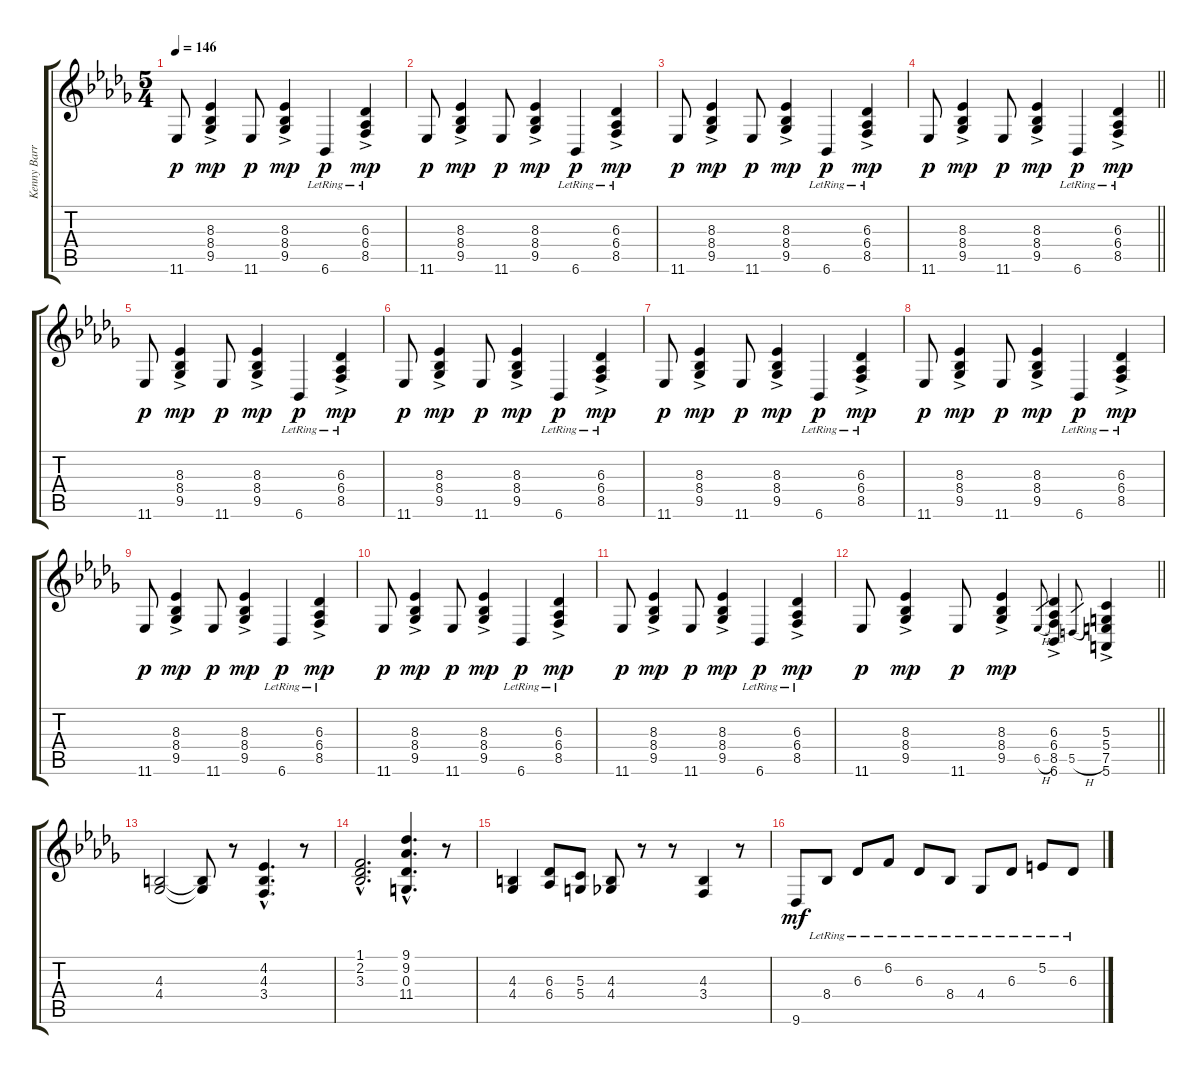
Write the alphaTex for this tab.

\track ("Kenny Barron Piano Rhythm" "Kenny Barr") {instrument electricgrandpiano}
\staff {score tabs}
\tuning (E4 B3 G3 D3 A2 E2) {hide}
\ts (5 4)
\tempo 146
\clef g2
\ks db
11.6.8{dy p instrument electricgrandpiano} (8.3{ac} 8.4{ac} 9.5{ac}).4{dy mp} 11.6.8{dy p} (8.3{ac} 8.4{ac} 9.5{ac}).4{dy mp} 6.6{lr}.4{dy p} (6.3{ac lr} 6.4{ac lr} 8.5{ac lr}).4{dy mp} |
11.6.8{dy p} (8.3{ac} 8.4{ac} 9.5{ac}).4{dy mp} 11.6.8{dy p} (8.3{ac} 8.4{ac} 9.5{ac}).4{dy mp} 6.6{lr}.4{dy p} (6.3{ac lr} 6.4{ac lr} 8.5{ac lr}).4{dy mp} |
11.6.8{dy p} (8.3{ac} 8.4{ac} 9.5{ac}).4{dy mp} 11.6.8{dy p} (8.3{ac} 8.4{ac} 9.5{ac}).4{dy mp} 6.6{lr}.4{dy p} (6.3{ac lr} 6.4{ac lr} 8.5{ac lr}).4{dy mp} |
\barLineRight lightlight
11.6.8{dy p} (8.3{ac} 8.4{ac} 9.5{ac}).4{dy mp} 11.6.8{dy p} (8.3{ac} 8.4{ac} 9.5{ac}).4{dy mp} 6.6{lr}.4{dy p} (6.3{ac lr} 6.4{ac lr} 8.5{ac lr}).4{dy mp} |
11.6.8{dy p} (8.3{ac} 8.4{ac} 9.5{ac}).4{dy mp} 11.6.8{dy p} (8.3{ac} 8.4{ac} 9.5{ac}).4{dy mp} 6.6{lr}.4{dy p} (6.3{ac lr} 6.4{ac lr} 8.5{ac lr}).4{dy mp} |
11.6.8{dy p} (8.3{ac} 8.4{ac} 9.5{ac}).4{dy mp} 11.6.8{dy p} (8.3{ac} 8.4{ac} 9.5{ac}).4{dy mp} 6.6{lr}.4{dy p} (6.3{ac lr} 6.4{ac lr} 8.5{ac lr}).4{dy mp} |
11.6.8{dy p} (8.3{ac} 8.4{ac} 9.5{ac}).4{dy mp} 11.6.8{dy p} (8.3{ac} 8.4{ac} 9.5{ac}).4{dy mp} 6.6{lr}.4{dy p} (6.3{ac lr} 6.4{ac lr} 8.5{ac lr}).4{dy mp} |
11.6.8{dy p} (8.3{ac} 8.4{ac} 9.5{ac}).4{dy mp} 11.6.8{dy p} (8.3{ac} 8.4{ac} 9.5{ac}).4{dy mp} 6.6{lr}.4{dy p} (6.3{ac lr} 6.4{ac lr} 8.5{ac lr}).4{dy mp} |
11.6.8{dy p} (8.3{ac} 8.4{ac} 9.5{ac}).4{dy mp} 11.6.8{dy p} (8.3{ac} 8.4{ac} 9.5{ac}).4{dy mp} 6.6{lr}.4{dy p} (6.3{ac lr} 6.4{ac lr} 8.5{ac lr}).4{dy mp} |
11.6.8{dy p} (8.3{ac} 8.4{ac} 9.5{ac}).4{dy mp} 11.6.8{dy p} (8.3{ac} 8.4{ac} 9.5{ac}).4{dy mp} 6.6{lr}.4{dy p} (6.3{ac lr} 6.4{ac lr} 8.5{ac lr}).4{dy mp} |
11.6.8{dy p} (8.3{ac} 8.4{ac} 9.5{ac}).4{dy mp} 11.6.8{dy p} (8.3{ac} 8.4{ac} 9.5{ac}).4{dy mp} 6.6{lr}.4{dy p} (6.3{ac lr} 6.4{ac lr} 8.5{ac lr}).4{dy mp} |
\barLineRight lightlight
11.6.8{dy p} (8.3{ac} 8.4{ac} 9.5{ac}).4{dy mp} 11.6.8{dy p} (8.3{ac} 8.4{ac} 9.5{ac}).4{dy mp} 6.5{h}.8{gr} (6.3{ac} 6.4{ac} 8.5{ac} 6.6{ac}).4 5.5{h}.8{gr} (5.3{ac} 5.4{ac} 7.5{ac} 5.6{ac}).4 |
(4.3 4.4).2 (4.3{t} 4.4{t}).8 r.8 (4.2{hac} 4.3{hac} 3.4{hac}).4{d} r.8 |
(1.1{hac} 2.2{hac} 3.3{hac}).2{d} (9.1{hac} 9.2{hac} 0.3{hac} 11.4{hac}).4{d} r.8 |
(4.3 4.4).4 (6.3 6.4).8 (5.3 5.4).8 (4.3 4.4).8 r.8 r.8 (4.3 3.4).4 r.8 |
9.6.8{dy mf} 8.4{lr}.8 6.3{lr}.8 6.2{lr}.8 6.3{lr}.8 8.4{lr}.8 4.4{lr}.8 6.3{lr}.8 5.2{lr}.8 6.3{lr}.8
